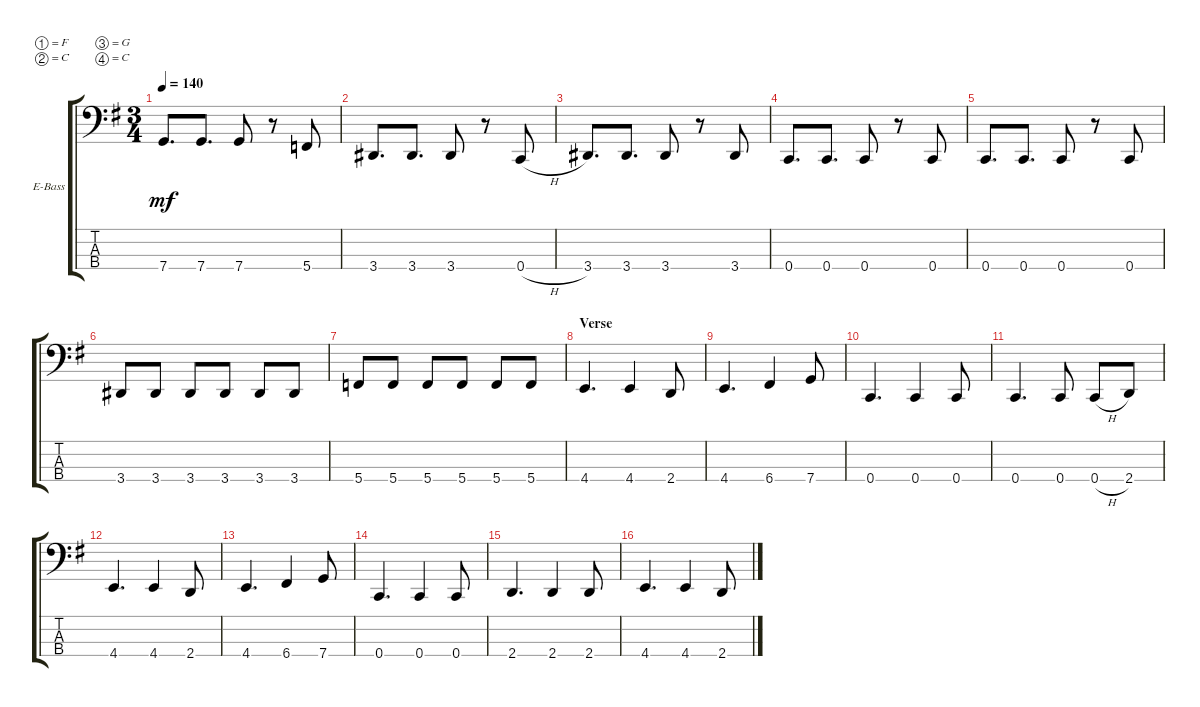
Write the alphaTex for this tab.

\bracketExtendMode groupsimilarinstruments
\firstSystemTrackNameOrientation horizontal
\otherSystemsTrackNameOrientation horizontal
\track ("Electric Bass" "E-Bass") {instrument electricbassfinger}
\staff {score tabs}
\tuning (F2 C2 G1 C1)
\ts (3 4)
\tempo 140
\clef f4
\ks eminor
7.4.8{d dy mf} 7.4.8{d} 7.4.8 r.8 5.4.8 |
3.4.8{d} 3.4.8{d} 3.4.8 r.8 0.4{h}.8 |
3.4.8{d} 3.4.8{d} 3.4.8 r.8 3.4.8 |
0.4.8{d} 0.4.8{d} 0.4.8 r.8 0.4.8 |
0.4.8{d} 0.4.8{d} 0.4.8 r.8 0.4.8 |
3.4.8 3.4.8 3.4.8 3.4.8 3.4.8 3.4.8 |
5.4.8 5.4.8 5.4.8 5.4.8 5.4.8 5.4.8 |
\section ("" "Verse")
4.4.4{d} 4.4.4 2.4.8 |
4.4.4{d} 6.4.4 7.4.8 |
0.4.4{d} 0.4.4 0.4.8 |
0.4.4{d} 0.4.8 0.4{h}.8 2.4.8 |
4.4.4{d} 4.4.4 2.4.8 |
4.4.4{d} 6.4.4 7.4.8 |
0.4.4{d} 0.4.4 0.4.8 |
2.4.4{d} 2.4.4 2.4.8 |
4.4.4{d} 4.4.4 2.4.8
